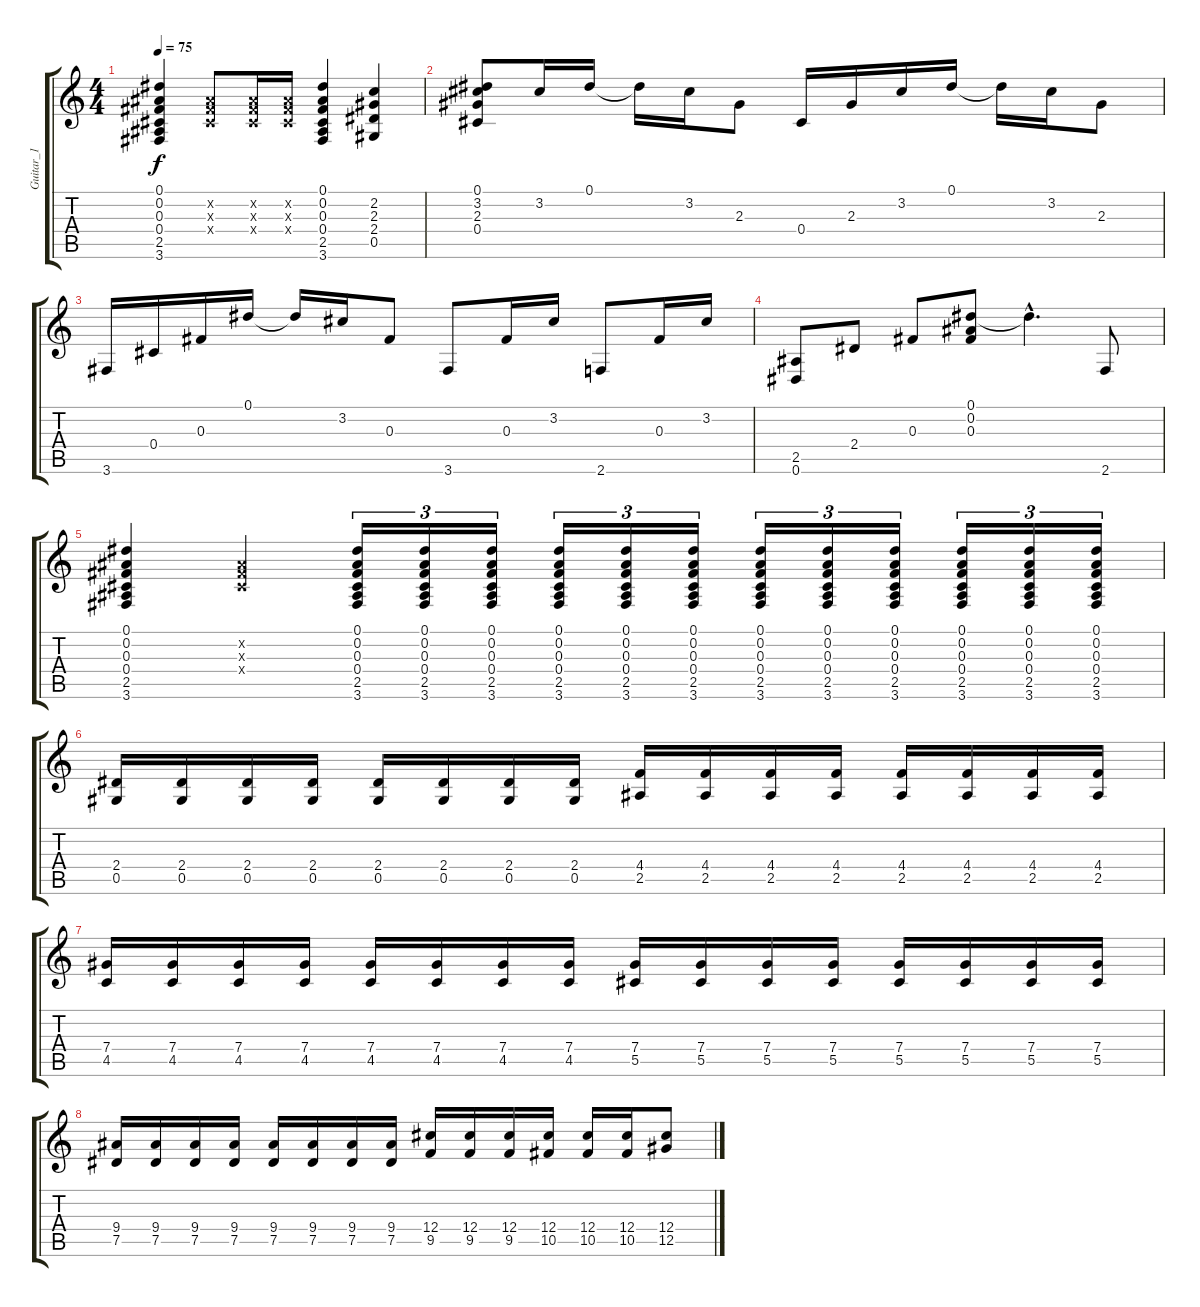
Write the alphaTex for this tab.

\track ("Guitar_1" "Guitar_1") {instrument distortionguitar}
\staff {score tabs}
\tuning (Eb4 Bb3 Gb3 Db3 Ab2 Eb2) {hide}
\ts (4 4)
\tempo 75
\clef g2
\ks c
(0.1 0.2 0.3 0.4 2.5 3.6).4{dy f} (0.2{x} 0.3{x} 0.4{x}).8 (0.2{x} 0.3{x} 0.4{x}).16 (0.2{x} 0.3{x} 0.4{x}).16 (0.1 0.2 0.3 0.4 2.5 3.6).4 (2.2 2.3 2.4 0.5).4 |
(0.1 3.2 2.3 0.4).8 3.2.16 0.1.16 0.1{t}.16 3.2.16 2.3.8 0.4.16 2.3.16 3.2.16 0.1.16 0.1{t}.16 3.2.16 2.3.8 |
3.6.16 0.4.16 0.3.16 0.1.16 0.1{t}.16 3.2.16 0.3.8 3.6.8 0.3.16 3.2.16 2.6.8 0.3.16 3.2.16 |
(2.5 0.6).8 2.4.8 0.3.8 (0.1 0.2 0.3).8 0.1{hac t}.4{d} 2.6.8 |
(0.1 0.2 0.3 0.4 2.5 3.6).4 (0.2{x} 0.3{x} 0.4{x}).4 (0.1 0.2 0.3 0.4 2.5 3.6).16{tu (3 2)} (0.1 0.2 0.3 0.4 2.5 3.6).16{tu (3 2)} (0.1 0.2 0.3 0.4 2.5 3.6).16{tu (3 2)} (0.1 0.2 0.3 0.4 2.5 3.6).16{tu (3 2)} (0.1 0.2 0.3 0.4 2.5 3.6).16{tu (3 2)} (0.1 0.2 0.3 0.4 2.5 3.6).16{tu (3 2)} (0.1 0.2 0.3 0.4 2.5 3.6).16{tu (3 2)} (0.1 0.2 0.3 0.4 2.5 3.6).16{tu (3 2)} (0.1 0.2 0.3 0.4 2.5 3.6).16{tu (3 2)} (0.1 0.2 0.3 0.4 2.5 3.6).16{tu (3 2)} (0.1 0.2 0.3 0.4 2.5 3.6).16{tu (3 2)} (0.1 0.2 0.3 0.4 2.5 3.6).16{tu (3 2)} |
(2.4 0.5).16 (2.4 0.5).16 (2.4 0.5).16 (2.4 0.5).16 (2.4 0.5).16 (2.4 0.5).16 (2.4 0.5).16 (2.4 0.5).16 (4.4 2.5).16 (4.4 2.5).16 (4.4 2.5).16 (4.4 2.5).16 (4.4 2.5).16 (4.4 2.5).16 (4.4 2.5).16 (4.4 2.5).16 |
(7.4 4.5).16 (7.4 4.5).16 (7.4 4.5).16 (7.4 4.5).16 (7.4 4.5).16 (7.4 4.5).16 (7.4 4.5).16 (7.4 4.5).16 (7.4 5.5).16 (7.4 5.5).16 (7.4 5.5).16 (7.4 5.5).16 (7.4 5.5).16 (7.4 5.5).16 (7.4 5.5).16 (7.4 5.5).16 |
(9.4 7.5).16 (9.4 7.5).16 (9.4 7.5).16 (9.4 7.5).16 (9.4 7.5).16 (9.4 7.5).16 (9.4 7.5).16 (9.4 7.5).16 (12.4 9.5).16 (12.4 9.5).16 (12.4 9.5).16 (12.4 10.5).16 (12.4 10.5).16 (12.4 10.5).16 (12.4 12.5).8
